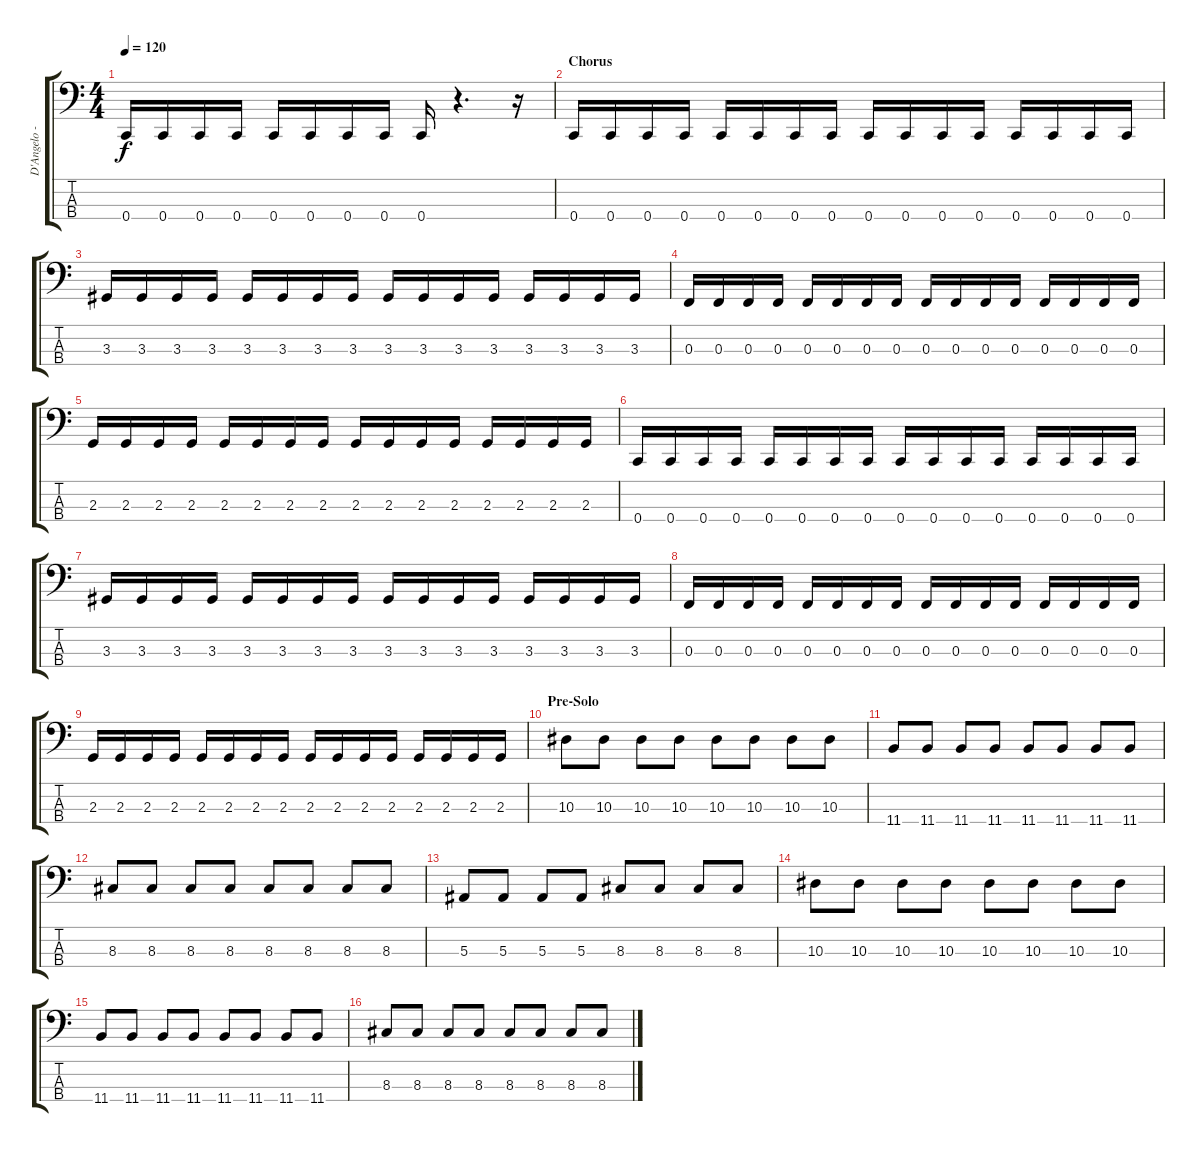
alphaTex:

\track ("D'Angelo - Bass" "D'Angelo -") {instrument electricbasspick}
\staff {score tabs}
\tuning (Eb2 Bb1 F1 C1) {hide}
\ts (4 4)
\tempo 120
\clef f4
\ks c
0.4.16{dy f} 0.4.16 0.4.16 0.4.16 0.4.16 0.4.16 0.4.16 0.4.16 0.4.16 r.4{d} r.16 |
\section ("" "Chorus")
0.4.16 0.4.16 0.4.16 0.4.16 0.4.16 0.4.16 0.4.16 0.4.16 0.4.16 0.4.16 0.4.16 0.4.16 0.4.16 0.4.16 0.4.16 0.4.16 |
3.3.16 3.3.16 3.3.16 3.3.16 3.3.16 3.3.16 3.3.16 3.3.16 3.3.16 3.3.16 3.3.16 3.3.16 3.3.16 3.3.16 3.3.16 3.3.16 |
0.3.16 0.3.16 0.3.16 0.3.16 0.3.16 0.3.16 0.3.16 0.3.16 0.3.16 0.3.16 0.3.16 0.3.16 0.3.16 0.3.16 0.3.16 0.3.16 |
2.3.16 2.3.16 2.3.16 2.3.16 2.3.16 2.3.16 2.3.16 2.3.16 2.3.16 2.3.16 2.3.16 2.3.16 2.3.16 2.3.16 2.3.16 2.3.16 |
0.4.16 0.4.16 0.4.16 0.4.16 0.4.16 0.4.16 0.4.16 0.4.16 0.4.16 0.4.16 0.4.16 0.4.16 0.4.16 0.4.16 0.4.16 0.4.16 |
3.3.16 3.3.16 3.3.16 3.3.16 3.3.16 3.3.16 3.3.16 3.3.16 3.3.16 3.3.16 3.3.16 3.3.16 3.3.16 3.3.16 3.3.16 3.3.16 |
0.3.16 0.3.16 0.3.16 0.3.16 0.3.16 0.3.16 0.3.16 0.3.16 0.3.16 0.3.16 0.3.16 0.3.16 0.3.16 0.3.16 0.3.16 0.3.16 |
2.3.16 2.3.16 2.3.16 2.3.16 2.3.16 2.3.16 2.3.16 2.3.16 2.3.16 2.3.16 2.3.16 2.3.16 2.3.16 2.3.16 2.3.16 2.3.16 |
\section ("" "Pre-Solo")
10.3.8 10.3.8 10.3.8 10.3.8 10.3.8 10.3.8 10.3.8 10.3.8 |
11.4.8 11.4.8 11.4.8 11.4.8 11.4.8 11.4.8 11.4.8 11.4.8 |
8.3.8 8.3.8 8.3.8 8.3.8 8.3.8 8.3.8 8.3.8 8.3.8 |
5.3.8 5.3.8 5.3.8 5.3.8 8.3.8 8.3.8 8.3.8 8.3.8 |
10.3.8 10.3.8 10.3.8 10.3.8 10.3.8 10.3.8 10.3.8 10.3.8 |
11.4.8 11.4.8 11.4.8 11.4.8 11.4.8 11.4.8 11.4.8 11.4.8 |
8.3.8 8.3.8 8.3.8 8.3.8 8.3.8 8.3.8 8.3.8 8.3.8
